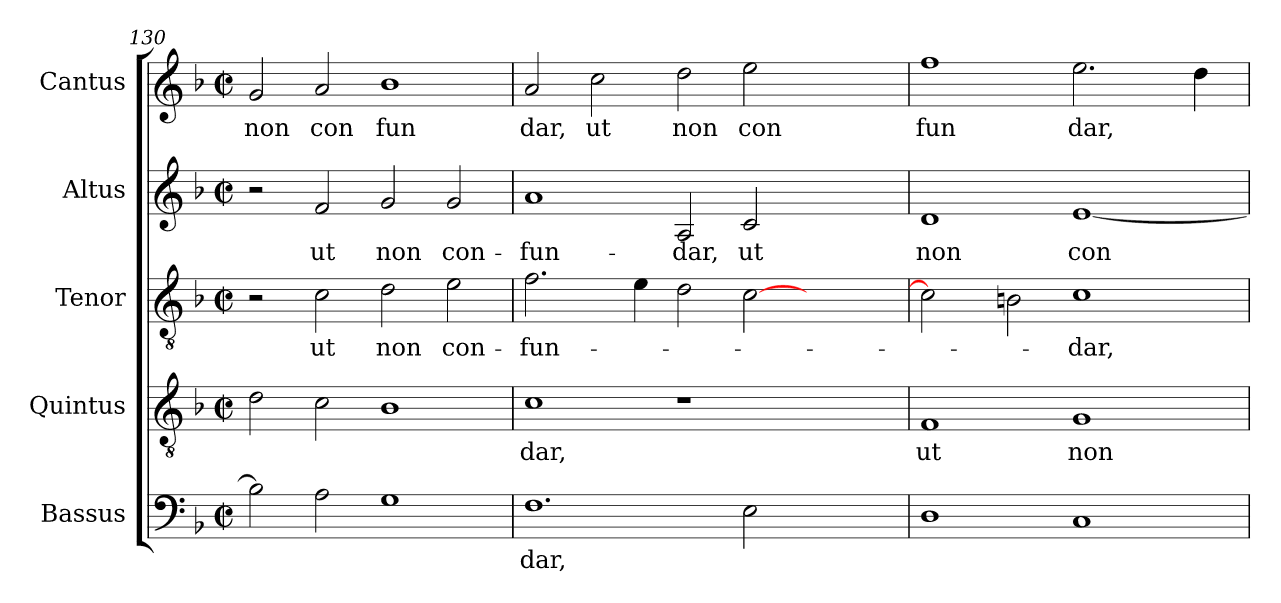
**kern	**text	**kern	**text	**kern	**text	**kern	**text	**kern	**text
*part5	*part5	*part4	*part4	*part3	*part3	*part2	*part2	*part1	*part1
*staff5	*staff5	*staff4	*staff4	*staff3	*staff3	*staff2	*staff2	*staff1	*staff1
*I"Bassus	*	*I"Quintus	*	*I"Tenor	*	*I"Altus	*	*I"Cantus	*
*clefF4	*	*clefGv2	*	*clefGv2	*	*clefG2	*	*clefG2	*
*k[b-]	*	*k[b-]	*	*k[b-]	*	*k[b-]	*	*k[b-]	*
*F:	*	*F:	*	*F:	*	*F:	*	*F:	*
*M2/2	*	*M2/2	*	*M2/2	*	*M2/2	*	*M2/2	*
*met(c|)	*	*met(c|)	*	*met(c|)	*	*met(c|)	*	*met(c|)	*
=130	=130	=130	=130	=130	=130	=130	=130	=130	=130
!	!	!	!	!	!	!	!	!	!LO:LY:b:cj
2B-\]	.	2d\	.	2r	.	2r	.	2g/	non
!	!	!	!	!	!LO:LY:b:cj	!	!LO:LY:b:cj	!	!LO:LY:b:cj
2A\	.	2c\	.	2c\	ut	2f/	ut	2a/	con
!	!	!	!	!	!LO:LY:b:cj	!	!LO:LY:b:cj	!	!LO:LY:b:cj
1G	.	1B-	.	2d\	non	2g/	non	1b-	fun
!	!	!	!	!	!LO:LY:b:cj	!	!LO:LY:b:cj	!	!
.	.	.	.	2e\	con-	2g/	con-	.	.
=131	=131	=131	=131	=131	=131	=131	=131	=131	=131
!	!LO:LY:b	!	!LO:LY:b:cj	!	!LO:LY:b	!	!LO:LY:b:cj	!	!LO:LY:b:cj
1.F	dar,	1c	dar,	2.f\	-fun-	1a	-fun-	2a/	dar,
!	!	!	!	!	!	!	!	!	!LO:LY:b:cj
.	.	.	.	.	.	.	.	2cc\	ut
.	.	.	.	4e\	.	.	.	.	.
!	!	!LO:N:vis=1	!	!	!	!	!LO:LY:b:cj	!	!LO:LY:b:cj
.	.	0r	.	2d\	.	2A/	-dar,	2dd\	non
!	!	!	!	!	!	!	!LO:LY:b:cj	!	!LO:LY:b:cj
2E\	.	.	.	[<2c\	.	2c/	ut	2ee\	con
1ryy	.	.	.	1ryy	.	1ryy	.	1ryy	.
!!LO:LB:g=z
=132	=132	=132	=132	=132	=132	=132	=132	=132	=132
!	!	!	!LO:LY:b:cj	!	!	!	!LO:LY:b:cj	!	!LO:LY:b:cj
*	*	*	*	*^	*	*	*	*	*
1D	.	1F	ut	2c\]	8.ryy	.	1d	non	1ff	fun
.	.	.	.	.	1ryy	.	.	.	.	.
.	.	.	.	2B\	.	.	.	.	.	.
!	!	!	!LO:LY:b:cj	!	!	!LO:LY:b:cj	!	!LO:LY:b:cj	!	!LO:LY:b
1C	.	1G	non	1c	.	-dar,	[<1e	con	2.ee\	dar,
.	.	.	.	.	2ryy	.	.	.	.	.
.	.	.	.	.	4ryy	.	.	.	.	.
.	.	.	.	.	.	.	.	.	4dd\	.
.	.	.	.	.	16ryy	.	.	.	.	.
*	*	*	*	*v	*v	*	*	*	*	*
=	=	=	=	=	=	=	=	=	=
*-	*-	*-	*-	*-	*-	*-	*-	*-	*-
